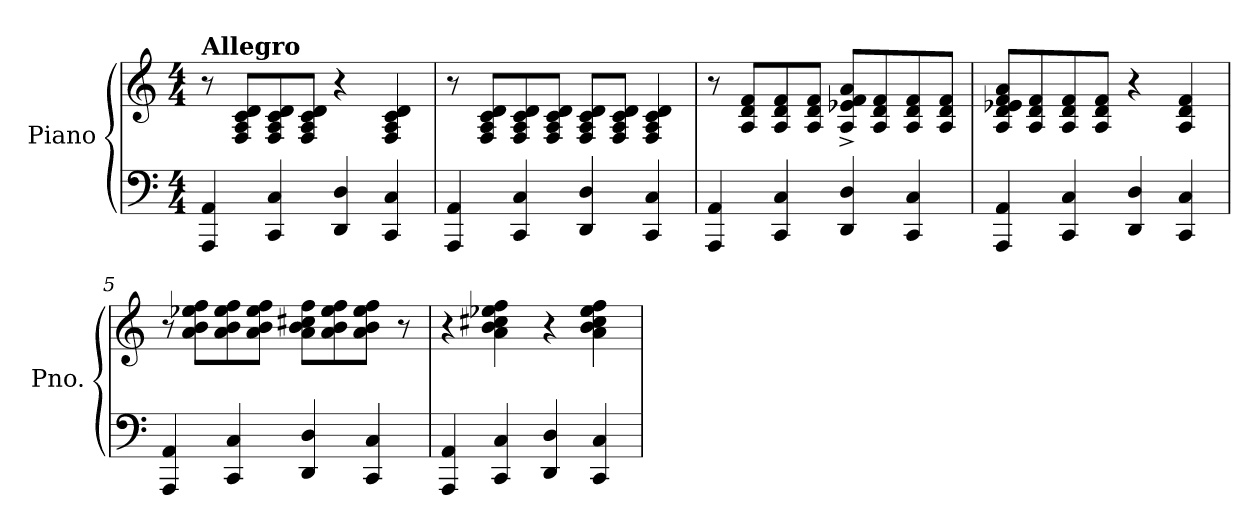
**kern	**kern
*part1	*part1
*staff2	*staff1
*I"Piano	*
*I'Pno.	*
*clefF4	*clefG2
*k[]	*k[]
*M4/4	*M4/4
=1	=1
!	!LO:TX:a:B:t=Allegro
4AAA/ 4AA/	8r
.	8F/ 8A/ 8c/ 8d/L
4CC/ 4C/	8F/ 8A/ 8c/ 8d/
.	8F/ 8A/ 8c/ 8d/J
4DD/ 4D/	4r
4CC/ 4C/	4F/ 4A/ 4c/ 4d/
=2	=2
4AAA/ 4AA/	8r
.	8F/ 8A/ 8c/ 8d/L
4CC/ 4C/	8F/ 8A/ 8c/ 8d/
.	8F/ 8A/ 8c/ 8d/J
4DD/ 4D/	8F/ 8A/ 8c/ 8d/L
.	8F/ 8A/ 8c/ 8d/J
4CC/ 4C/	4F/ 4A/ 4c/ 4d/
=3	=3
4AAA/ 4AA/	8r
.	8A/ 8d/ 8f/L
4CC/ 4C/	8A/ 8d/ 8f/
.	8A/ 8d/ 8f/J
4DD/ 4D/	8A/^ 8e-X/^ 8f/^ 8a/^L
.	8A/ 8d/ 8f/
4CC/ 4C/	8A/ 8d/ 8f/
.	8A/ 8d/ 8f/J
=4	=4
4AAA/ 4AA/	8A/ 8d/ 8e-X/ 8f/ 8a/L
.	8A/ 8d/ 8f/
4CC/ 4C/	8A/ 8d/ 8f/
.	8A/ 8d/ 8f/J
4DD/ 4D/	4r
4CC/ 4C/	4A/ 4d/ 4f/
!!LO:LB:g=z
=5	=5
4AAA/ 4AA/	8r
.	8a\ 8b\ 8ee-X\ 8ff\L
4CC/ 4C/	8a\ 8b\ 8ee-\ 8ff\
.	8a\ 8b\ 8ee-\ 8ff\J
4DD/ 4D/	8a\ 8b\ 8cc#X\ 8ff\L
.	8a\ 8b\ 8ee-\ 8ff\
4CC/ 4C/	8a\ 8b\ 8ee-\ 8ff\J
.	8r
=6	=6
4AAA/ 4AA/	4r
4CC/ 4C/	4a\ 4b\ 4cc#X\ 4ee-X\ 4ff\
4DD/ 4D/	4r
4CC/ 4C/	4a\ 4b\ 4cc#\ 4ee-\ 4ff\
=	=
*-	*-
